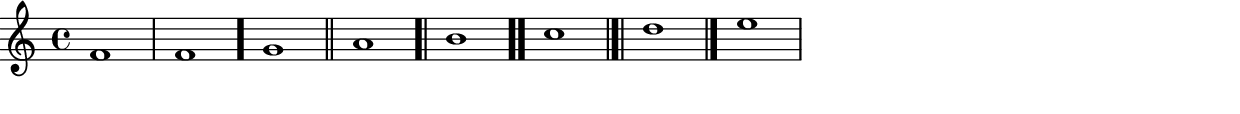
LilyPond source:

%% Generated by lilypond-book
%% Options: [exampleindent=10.16\mm,indent=0\mm,line-width=160\mm,paper-height=845.047\pt,paper-width=597.508\pt,papersize='(cons (* 597.508 pt) (* 845.047 pt)),quote]
\include "lilypond-book-preamble.ly"


% ****************************************************************
% Start cut-&-pastable-section
% ****************************************************************

#(ly:set-option 'eps-box-padding 3.000000)



\paper {
  #(set-paper-size '(cons (* 597.508 pt) (* 845.047 pt)))
  indent = 0\mm
  line-width = 160\mm
  % offset the left padding, also add 1mm as lilypond creates cropped
  % images with a little space on the right
  line-width = #(- line-width (* mm  3.000000) (* mm 1))
  line-width = 160\mm - 2.0 * 10.16\mm
  % offset the left padding, also add 1mm as lilypond creates cropped
  % images with a little space on the right
  line-width = #(- line-width (* mm  3.000000) (* mm 1))
}

\layout {
  
}




% ****************************************************************
% ly snippet:
% ****************************************************************
\sourcefileline 3264
\relative {
  f'1 \bar "|"
  f1 \bar "."
  g1 \bar "||"     % voir \section
  a1 \bar ".|"
  b1 \bar ".."
  c1 \bar "|.|"
  d1 \bar "|."     % voir \fine
  e1
}


% ****************************************************************
% end ly snippet
% ****************************************************************
